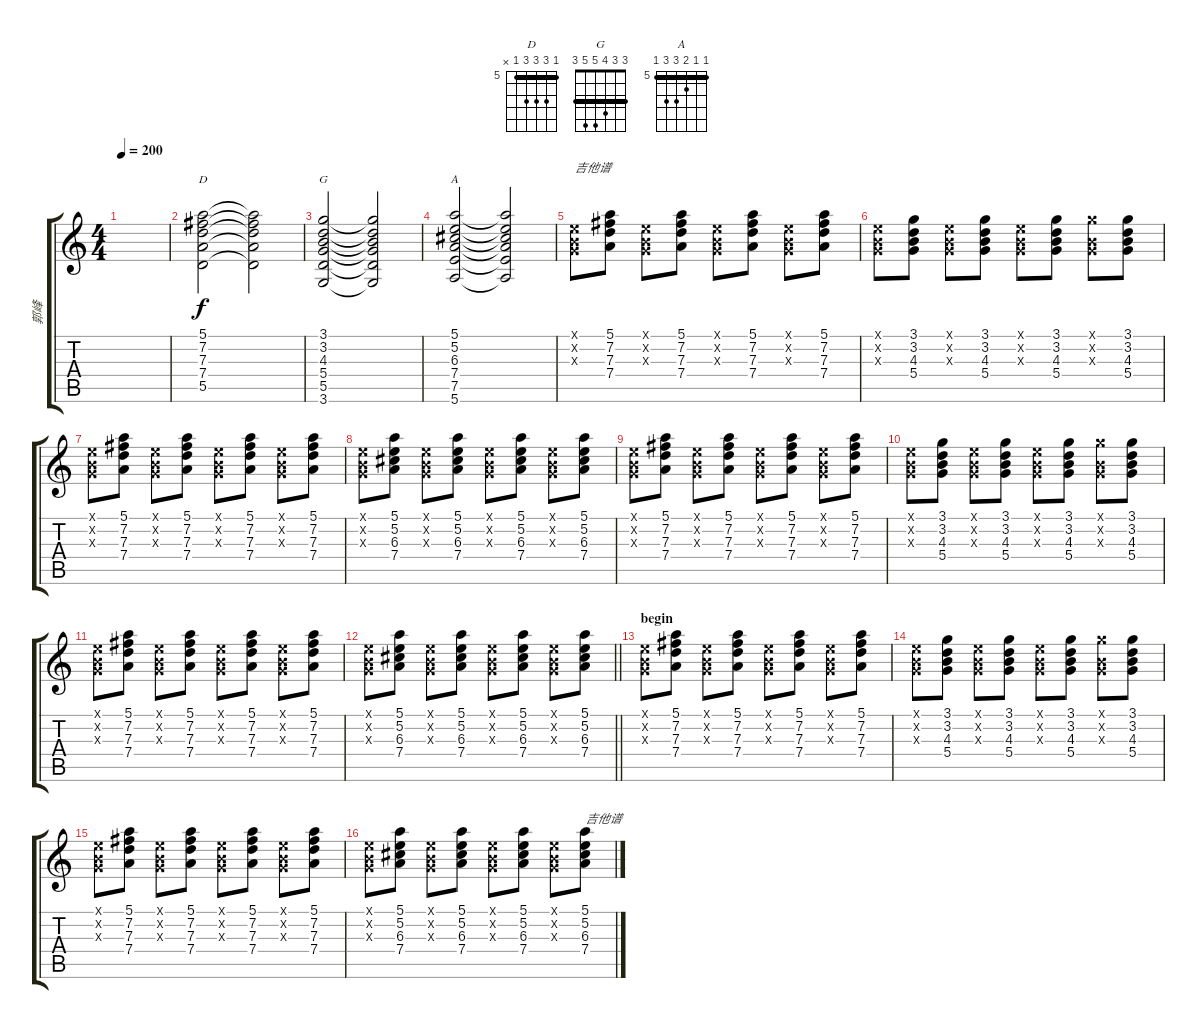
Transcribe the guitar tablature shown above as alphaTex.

\track ("郭峰" "郭峰") {instrument electricguitarjazz}
\staff {score tabs}
\tuning (E4 B3 G3 D3 A2 E2) {hide}
\chord ("D" 5 7 7 7 5 x) {firstfret 5 barre 5}
\chord ("G" 3 3 4 5 5 3) {barre 3}
\chord ("A" 5 5 6 7 7 5) {firstfret 5 barre 5}
\ts (4 4)
\tempo 200
\clef g2
\ks c
|
(5.1 7.2 7.3 7.4 5.5).2{ch "D"} (5.1{t} 7.2{t} 7.3{t} 7.4{t} 5.5{t}).2 |
(3.1 3.2 4.3 5.4 5.5 3.6).2{ch "G"} (3.1{t} 3.2{t} 4.3{t} 5.4{t} 5.5{t} 3.6{t}).2 |
(5.1 5.2 6.3 7.4 7.5 5.6).2{ch "A"} (5.1{t} 5.2{t} 6.3{t} 7.4{t} 7.5{t} 5.6{t}).2 |
(0.1{x} 0.2{x} 0.3{x}).8{txt "吉他谱"} (5.1 7.2 7.3 7.4).8 (0.1{x} 0.2{x} 0.3{x}).8 (5.1 7.2 7.3 7.4).8 (0.1{x} 0.2{x} 0.3{x}).8 (5.1 7.2 7.3 7.4).8 (0.1{x} 0.2{x} 0.3{x}).8 (5.1 7.2 7.3 7.4).8 |
(0.1{x} 0.2{x} 0.3{x}).8 (3.1 3.2 4.3 5.4).8 (0.1{x} 0.2{x} 0.3{x}).8 (3.1 3.2 4.3 5.4).8 (0.1{x} 0.2{x} 0.3{x}).8 (3.1 3.2 4.3 5.4).8 (3.1{x} 0.2{x} 0.3{x}).8 (3.1 3.2 4.3 5.4).8 |
(0.1{x} 0.2{x} 0.3{x}).8 (5.1 7.2 7.3 7.4).8 (0.1{x} 0.2{x} 0.3{x}).8 (5.1 7.2 7.3 7.4).8 (0.1{x} 0.2{x} 0.3{x}).8 (5.1 7.2 7.3 7.4).8 (0.1{x} 0.2{x} 0.3{x}).8 (5.1 7.2 7.3 7.4).8 |
(0.1{x} 0.2{x} 0.3{x}).8 (5.1 5.2 6.3 7.4).8 (0.1{x} 0.2{x} 0.3{x}).8 (5.1 5.2 6.3 7.4).8 (0.1{x} 0.2{x} 0.3{x}).8 (5.1 5.2 6.3 7.4).8 (0.1{x} 0.2{x} 0.3{x}).8 (5.1 5.2 6.3 7.4).8 |
(0.1{x} 0.2{x} 0.3{x}).8 (5.1 7.2 7.3 7.4).8 (0.1{x} 0.2{x} 0.3{x}).8 (5.1 7.2 7.3 7.4).8 (0.1{x} 0.2{x} 0.3{x}).8 (5.1 7.2 7.3 7.4).8 (0.1{x} 0.2{x} 0.3{x}).8 (5.1 7.2 7.3 7.4).8 |
(0.1{x} 0.2{x} 0.3{x}).8 (3.1 3.2 4.3 5.4).8 (0.1{x} 0.2{x} 0.3{x}).8 (3.1 3.2 4.3 5.4).8 (0.1{x} 0.2{x} 0.3{x}).8 (3.1 3.2 4.3 5.4).8 (3.1{x} 0.2{x} 0.3{x}).8 (3.1 3.2 4.3 5.4).8 |
(0.1{x} 0.2{x} 0.3{x}).8 (5.1 7.2 7.3 7.4).8 (0.1{x} 0.2{x} 0.3{x}).8 (5.1 7.2 7.3 7.4).8 (0.1{x} 0.2{x} 0.3{x}).8 (5.1 7.2 7.3 7.4).8 (0.1{x} 0.2{x} 0.3{x}).8 (5.1 7.2 7.3 7.4).8 |
\barLineRight lightlight
(0.1{x} 0.2{x} 0.3{x}).8 (5.1 5.2 6.3 7.4).8 (0.1{x} 0.2{x} 0.3{x}).8 (5.1 5.2 6.3 7.4).8 (0.1{x} 0.2{x} 0.3{x}).8 (5.1 5.2 6.3 7.4).8 (0.1{x} 0.2{x} 0.3{x}).8 (5.1 5.2 6.3 7.4).8 |
\section ("" "begin")
(0.1{x} 0.2{x} 0.3{x}).8 (5.1 7.2 7.3 7.4).8 (0.1{x} 0.2{x} 0.3{x}).8 (5.1 7.2 7.3 7.4).8 (0.1{x} 0.2{x} 0.3{x}).8 (5.1 7.2 7.3 7.4).8 (0.1{x} 0.2{x} 0.3{x}).8 (5.1 7.2 7.3 7.4).8 |
(0.1{x} 0.2{x} 0.3{x}).8 (3.1 3.2 4.3 5.4).8 (0.1{x} 0.2{x} 0.3{x}).8 (3.1 3.2 4.3 5.4).8 (0.1{x} 0.2{x} 0.3{x}).8 (3.1 3.2 4.3 5.4).8 (3.1{x} 0.2{x} 0.3{x}).8 (3.1 3.2 4.3 5.4).8 |
(0.1{x} 0.2{x} 0.3{x}).8 (5.1 7.2 7.3 7.4).8 (0.1{x} 0.2{x} 0.3{x}).8 (5.1 7.2 7.3 7.4).8 (0.1{x} 0.2{x} 0.3{x}).8 (5.1 7.2 7.3 7.4).8 (0.1{x} 0.2{x} 0.3{x}).8 (5.1 7.2 7.3 7.4).8 |
(0.1{x} 0.2{x} 0.3{x}).8 (5.1 5.2 6.3 7.4).8 (0.1{x} 0.2{x} 0.3{x}).8 (5.1 5.2 6.3 7.4).8 (0.1{x} 0.2{x} 0.3{x}).8 (5.1 5.2 6.3 7.4).8 (0.1{x} 0.2{x} 0.3{x}).8 (5.1 5.2 6.3 7.4).8{txt "吉他谱"}
